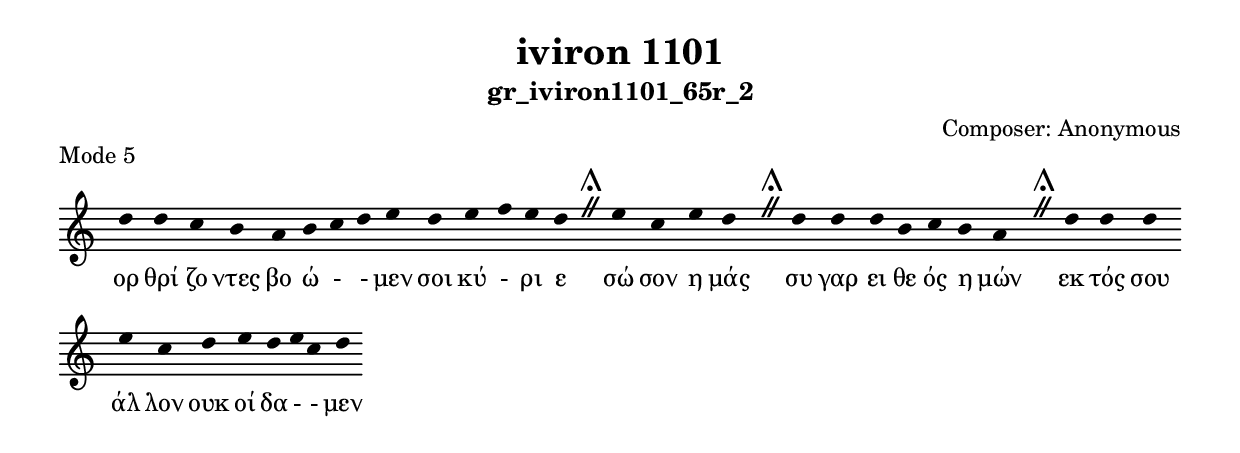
\include "gregorian.ly"

	\header {
 	  title = "iviron 1101"
	  subtitle = "gr_iviron1101_65r_2"
	  composer = "Composer: Αnonymous"
	  piece = "Mode 5"
	}

	chant = {
	  d''4 d''4 c''4 b'4 a'4 b'4 c''4 d''4 e''4 d''4 e''4 f''4 e''4 d''4 \divisioMaior
 e''4 c''4 e''4 d''4 \divisioMaior
 d''4 d''4 d''4 b'4 c''4 b'4 a'4 \divisioMaior
 d''4 d''4 d''4 e''4 c''4 d''4 e''4 d''4 e''4 c''4 d''4\finalis
	}

	verba = \lyricmode {ορ θρί ζο ντες βο ώ -  - μεν σοι κύ - ρι ε 
σώ σον η μάς 
συ γαρ ει θε ός η μών 
εκ τός σου άλ λον ουκ οί δα -  - μεν 
	}


	\score {
	  \new Staff <<
	  \new Voice = "melody" \chant
	  \new Lyrics = "one" \lyricsto melody \verba
	  >>
	  \layout {
	    \context {
	      \Staff
	      \remove "Time_signature_engraver"
	      \remove "Bar_engraver"
	    }
	    \context {
	      \Voice
	      \remove "Stem_engraver"
	    }
	  }
	}